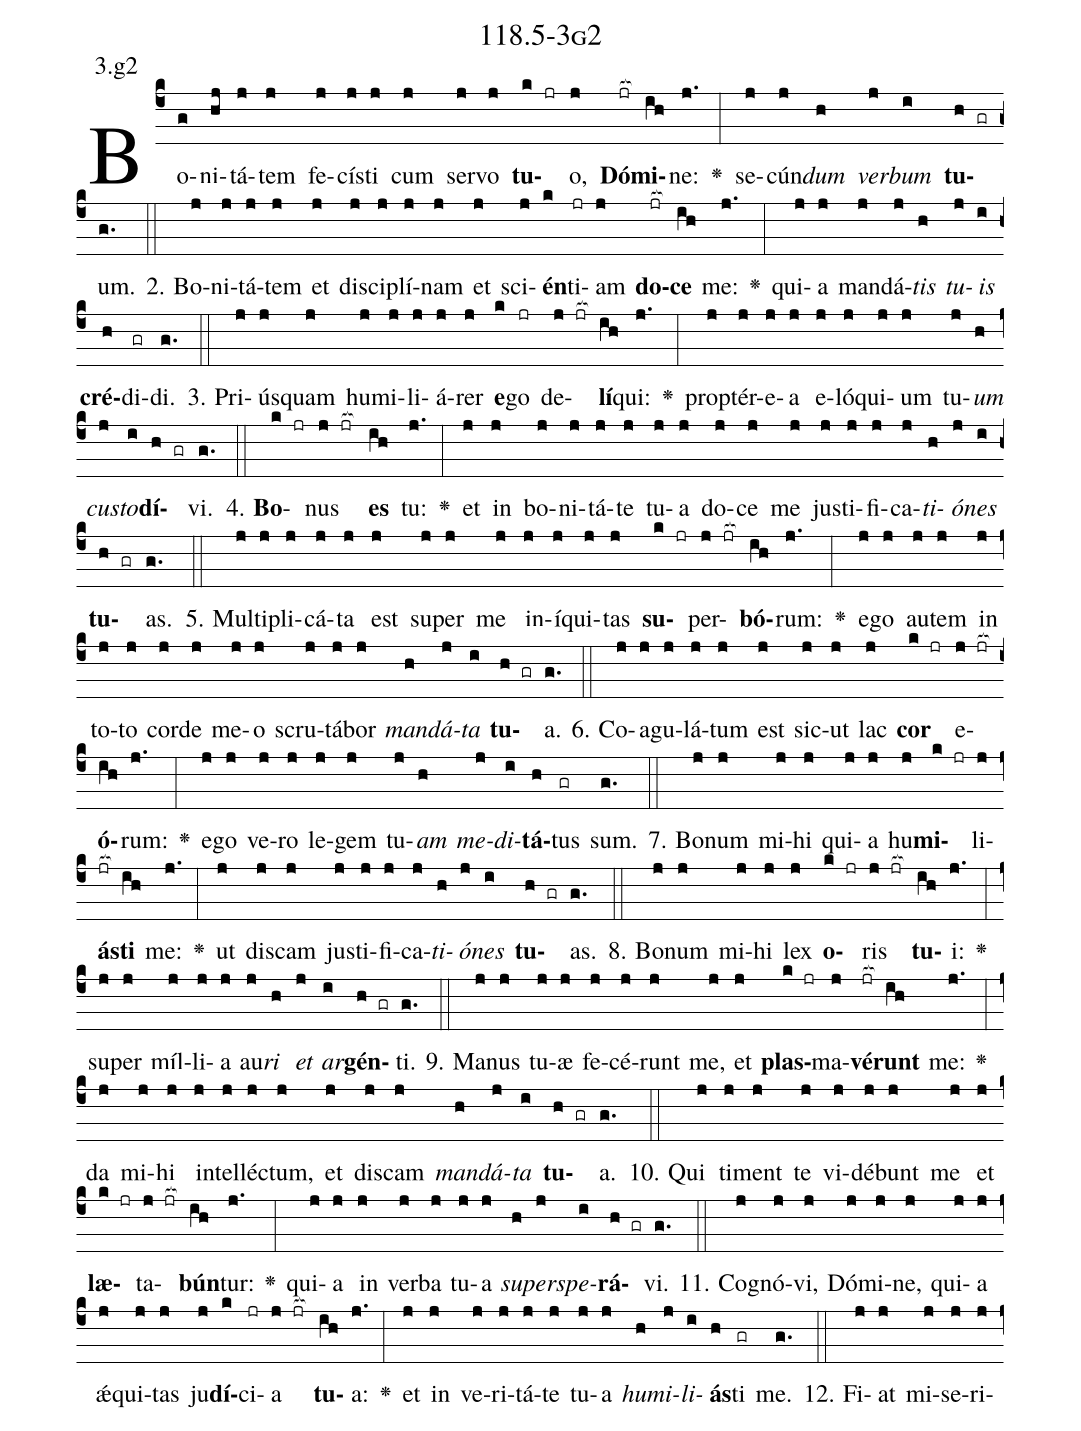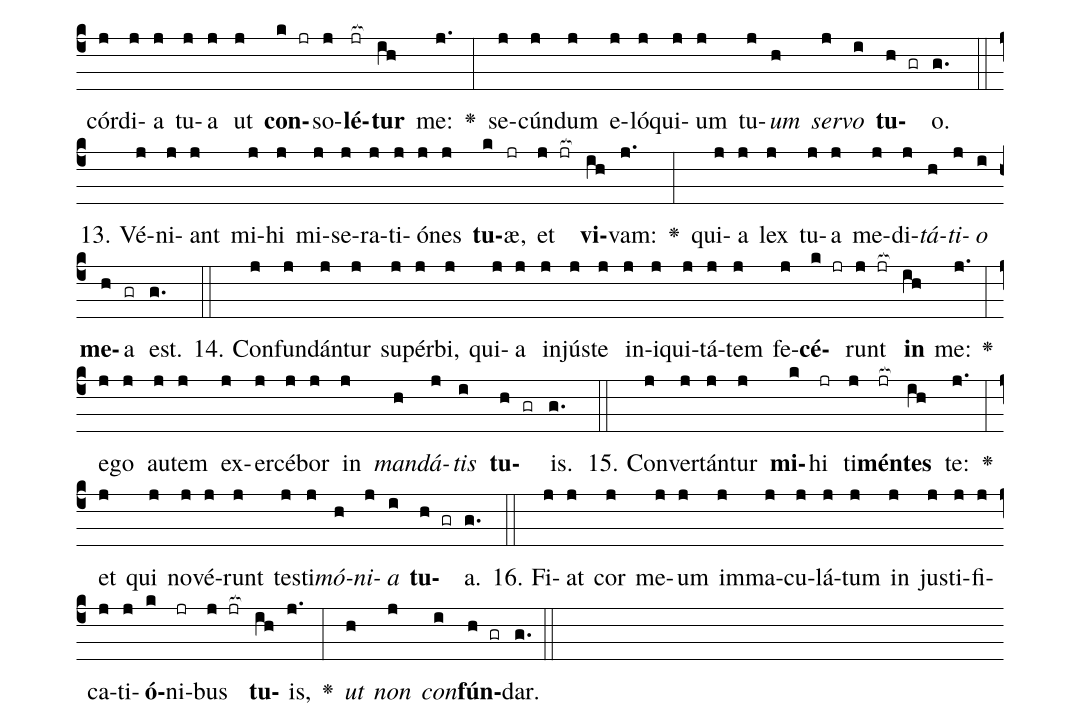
name: 118.5-3g2;
annotation: 3.g2;
%%
(c4)Bo(g)ni(hj)tá(j)tem(j) fe(j)cís(j)ti(j) cum(j) ser(j)vo(j) <b>tu</b>(k jr)o,(j) <b>Dó</b>(jr[ocb:1{])<b>mi</b>(ih[ocb:0}])ne:(j.) <v>\greheightstar</v>(:) se(j)cún(j)<i>dum</i>(h) <i>ver</i>(j)<i>bum</i>(i) <b>tu</b>(h gr)um.(g.) (::)
2. Bo(j)ni(j)tá(j)tem(j) et(j) di(j)sci(j)plí(j)nam(j) et(j) sci(j)<b>én</b>(k)ti(jr)am(j) <b>do</b>(jr[ocb:1{])<b>ce</b>(ih[ocb:0}]) me:(j.) <v>\greheightstar</v>(:) qui(j)a(j) man(j)dá(j)<i>tis</i>(h) <i>tu</i>(j)<i>is</i>(i) <b>cré</b>(h)di(gr)di.(g.) (::)
3. Pri(j)ús(j)quam(j) hu(j)mi(j)li(j)á(j)rer(j) <b>e</b>(k)go(jr) de(j jr[ocb:1{])<b>lí</b>(ih[ocb:0}])qui:(j.) <v>\greheightstar</v>(:) prop(j)tér(j)e(j)a(j) e(j)ló(j)qui(j)um(j) tu(j)<i>um</i>(h) <i>cus</i>(j)<i>to</i>(i)<b>dí</b>(h gr)vi.(g.) (::)
4. <b>Bo</b>(k jr)nus(j jr[ocb:1{]) <b>es</b>(ih[ocb:0}]) tu:(j.) <v>\greheightstar</v>(:) et(j) in(j) bo(j)ni(j)tá(j)te(j) tu(j)a(j) do(j)ce(j) me(j) jus(j)ti(j)fi(j)ca(j)<i>ti</i>(h)<i>ó</i>(j)<i>nes</i>(i) <b>tu</b>(h gr)as.(g.) (::)
5. Mul(j)ti(j)pli(j)cá(j)ta(j) est(j) su(j)per(j) me(j) in(j)í(j)qui(j)tas(j) <b>su</b>(k jr)per(j jr[ocb:1{])<b>bó</b>(ih[ocb:0}])rum:(j.) <v>\greheightstar</v>(:) e(j)go(j) au(j)tem(j) in(j) to(j)to(j) cor(j)de(j) me(j)o(j) scru(j)tá(j)bor(j) <i>man</i>(h)<i>dá</i>(j)<i>ta</i>(i) <b>tu</b>(h gr)a.(g.) (::)
6. Co(j)a(j)gu(j)lá(j)tum(j) est(j) sic(j)ut(j) lac(j) <b>cor</b>(k jr) e(j jr[ocb:1{])<b>ó</b>(ih[ocb:0}])rum:(j.) <v>\greheightstar</v>(:) e(j)go(j) ve(j)ro(j) le(j)gem(j) tu(j)<i>am</i>(h) <i>me</i>(j)<i>di</i>(i)<b>tá</b>(h)tus(gr) sum.(g.) (::)
7. Bo(j)num(j) mi(j)hi(j) qui(j)a(j) hu(j)<b>mi</b>(k jr)li(j)<b>ás</b>(jr[ocb:1{])<b>ti</b>(ih[ocb:0}]) me:(j.) <v>\greheightstar</v>(:) ut(j) dis(j)cam(j) jus(j)ti(j)fi(j)ca(j)<i>ti</i>(h)<i>ó</i>(j)<i>nes</i>(i) <b>tu</b>(h gr)as.(g.) (::)
8. Bo(j)num(j) mi(j)hi(j) lex(j) <b>o</b>(k jr)ris(j jr[ocb:1{]) <b>tu</b>(ih[ocb:0}])i:(j.) <v>\greheightstar</v>(:) su(j)per(j) míl(j)li(j)a(j) au(j)<i>ri</i>(h) <i>et</i>(j) <i>ar</i>(i)<b>gén</b>(h gr)ti.(g.) (::)
9. Ma(j)nus(j) tu(j)æ(j) fe(j)cé(j)runt(j) me,(j) et(j) <b>plas</b>(k jr)ma(j)<b>vé</b>(jr[ocb:1{])<b>runt</b>(ih[ocb:0}]) me:(j.) <v>\greheightstar</v>(:) da(j) mi(j)hi(j) in(j)tel(j)léc(j)tum,(j) et(j) dis(j)cam(j) <i>man</i>(h)<i>dá</i>(j)<i>ta</i>(i) <b>tu</b>(h gr)a.(g.) (::)
10. Qui(j) ti(j)ment(j) te(j) vi(j)dé(j)bunt(j) me(j) et(j) <b>læ</b>(k jr)ta(j jr[ocb:1{])<b>bún</b>(ih[ocb:0}])tur:(j.) <v>\greheightstar</v>(:) qui(j)a(j) in(j) ver(j)ba(j) tu(j)a(j) <i>su</i>(h)<i>per</i>(j)<i>spe</i>(i)<b>rá</b>(h gr)vi.(g.) (::)
11. Co(j)gnó(j)vi,(j) Dó(j)mi(j)ne,(j) qui(j)a(j) ǽ(j)qui(j)tas(j) ju(j)<b>dí</b>(k)ci(jr)a(j jr[ocb:1{]) <b>tu</b>(ih[ocb:0}])a:(j.) <v>\greheightstar</v>(:) et(j) in(j) ve(j)ri(j)tá(j)te(j) tu(j)a(j) <i>hu</i>(h)<i>mi</i>(j)<i>li</i>(i)<b>ás</b>(h)ti(gr) me.(g.) (::)
12. Fi(j)at(j) mi(j)se(j)ri(j)cór(j)di(j)a(j) tu(j)a(j) ut(j) <b>con</b>(k jr)so(j)<b>lé</b>(jr[ocb:1{])<b>tur</b>(ih[ocb:0}]) me:(j.) <v>\greheightstar</v>(:) se(j)cún(j)dum(j) e(j)ló(j)qui(j)um(j) tu(j)<i>um</i>(h) <i>ser</i>(j)<i>vo</i>(i) <b>tu</b>(h gr)o.(g.) (::)
13. Vé(j)ni(j)ant(j) mi(j)hi(j) mi(j)se(j)ra(j)ti(j)ó(j)nes(j) <b>tu</b>(k)æ,(jr) et(j jr[ocb:1{]) <b>vi</b>(ih[ocb:0}])vam:(j.) <v>\greheightstar</v>(:) qui(j)a(j) lex(j) tu(j)a(j) me(j)di(j)<i>tá</i>(h)<i>ti</i>(j)<i>o</i>(i) <b>me</b>(h)a(gr) est.(g.) (::)
14. Con(j)fun(j)dán(j)tur(j) su(j)pér(j)bi,(j) qui(j)a(j) in(j)jús(j)te(j) in(j)i(j)qui(j)tá(j)tem(j) fe(j)<b>cé</b>(k jr)runt(j jr[ocb:1{]) <b>in</b>(ih[ocb:0}]) me:(j.) <v>\greheightstar</v>(:) e(j)go(j) au(j)tem(j) ex(j)er(j)cé(j)bor(j) in(j) <i>man</i>(h)<i>dá</i>(j)<i>tis</i>(i) <b>tu</b>(h gr)is.(g.) (::)
15. Con(j)ver(j)tán(j)tur(j) <b>mi</b>(k)hi(jr) ti(j)<b>mén</b>(jr[ocb:1{])<b>tes</b>(ih[ocb:0}]) te:(j.) <v>\greheightstar</v>(:) et(j) qui(j) no(j)vé(j)runt(j) tes(j)ti(j)<i>mó</i>(h)<i>ni</i>(j)<i>a</i>(i) <b>tu</b>(h gr)a.(g.) (::)
16. Fi(j)at(j) cor(j) me(j)um(j) im(j)ma(j)cu(j)lá(j)tum(j) in(j) jus(j)ti(j)fi(j)ca(j)ti(j)<b>ó</b>(k)ni(jr)bus(j jr[ocb:1{]) <b>tu</b>(ih[ocb:0}])is,(j.) <v>\greheightstar</v>(:) <i>ut</i>(h) <i>non</i>(j) <i>con</i>(i)<b>fún</b>(h gr)dar.(g.) (::)
